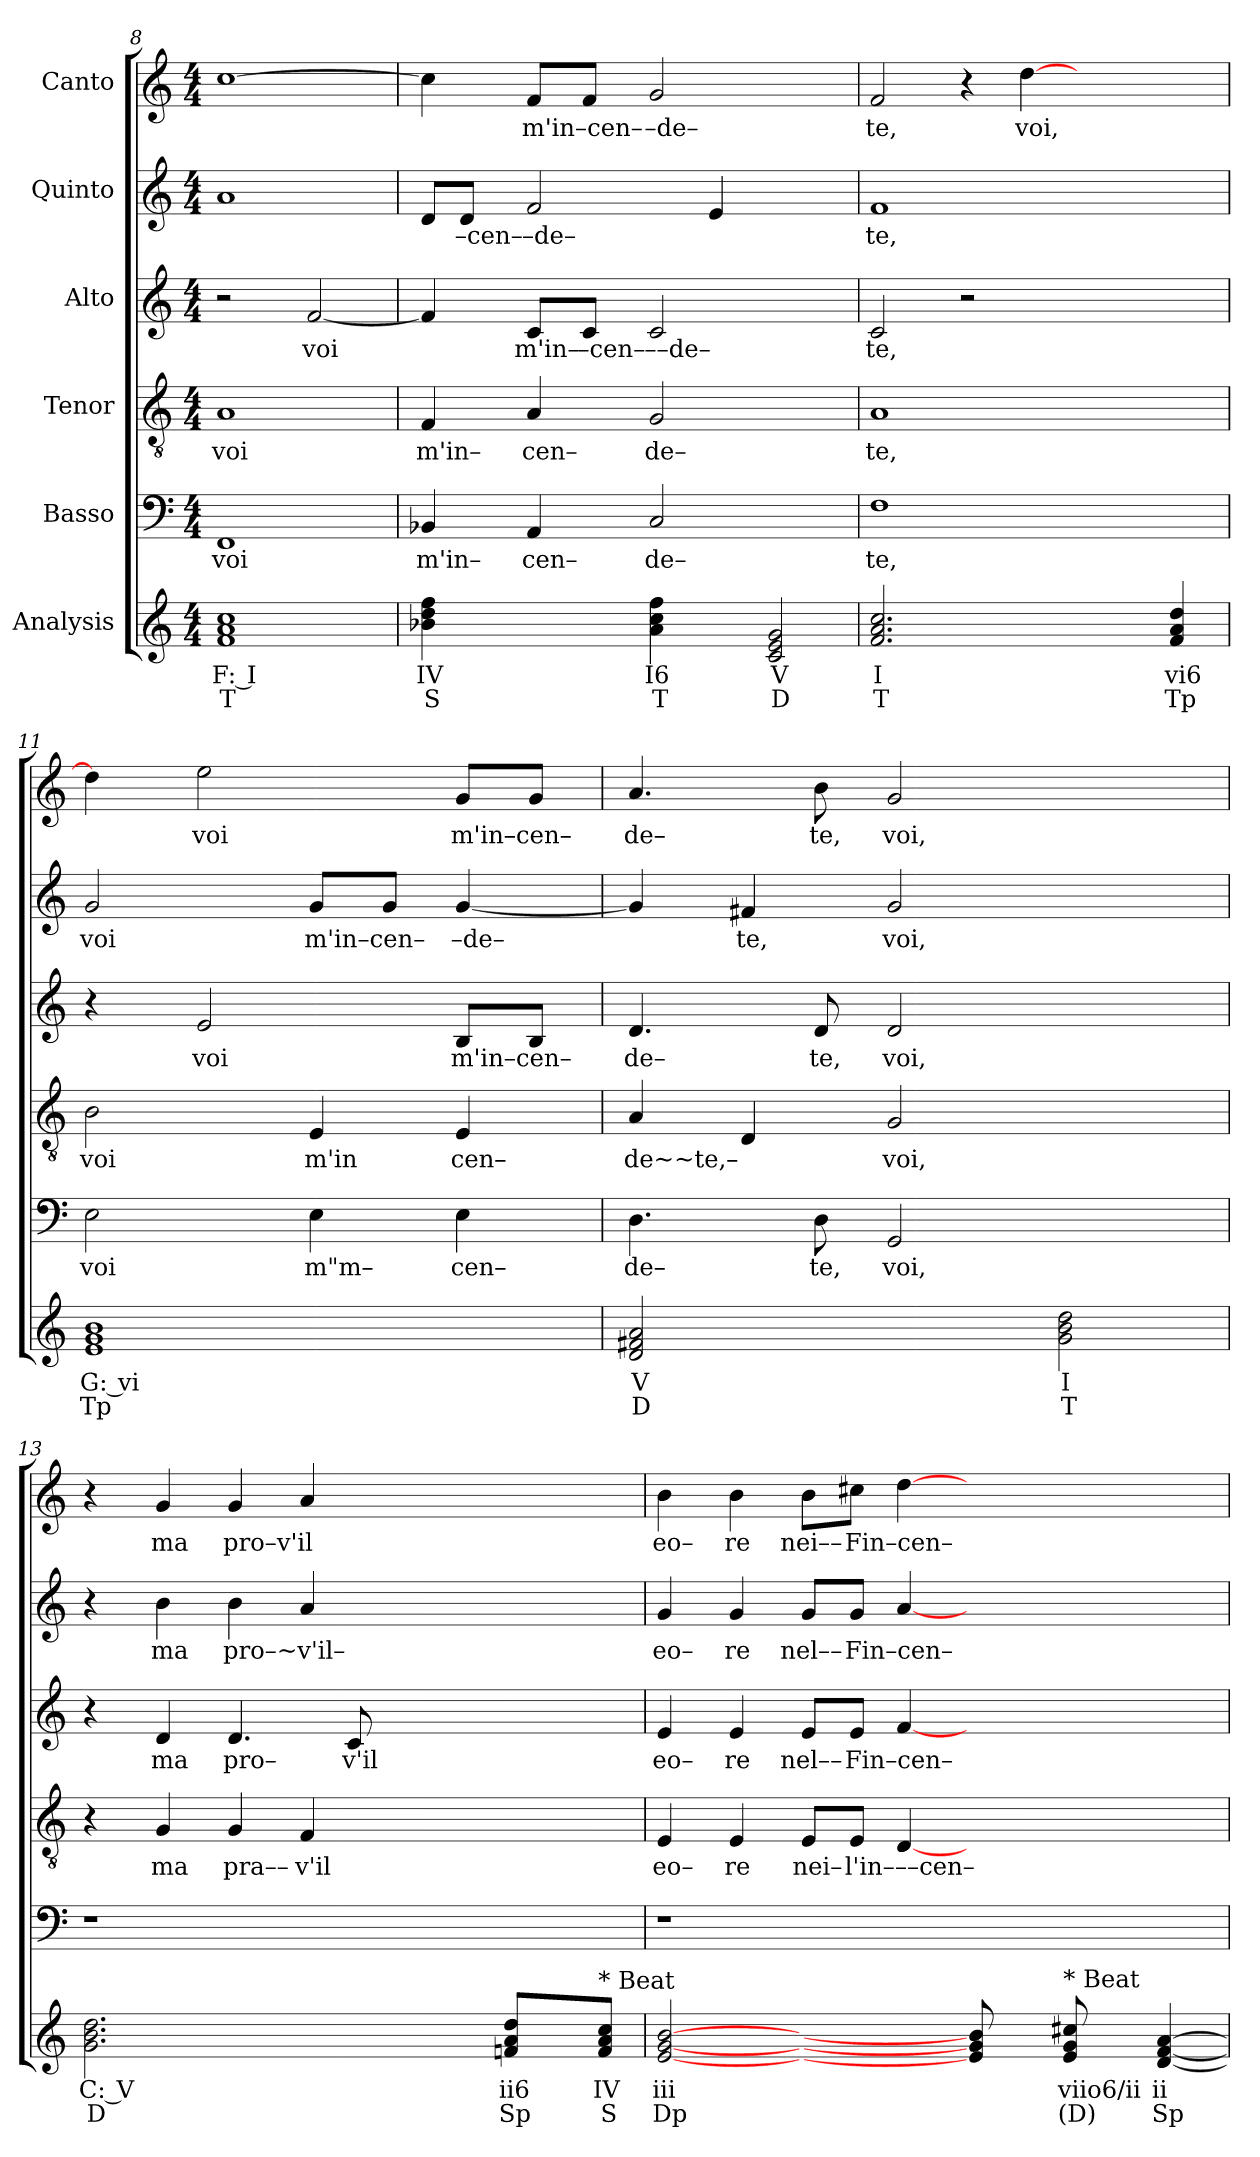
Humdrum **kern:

**kern	**text	**text	**kern	**text	**kern	**text	**kern	**text	**kern	**text	**kern	**text
*part6	*part6	*part6	*part5	*part5	*part4	*part4	*part3	*part3	*part2	*part2	*part1	*part1
*staff6	*staff6	*staff6	*staff5	*staff5	*staff4	*staff4	*staff3	*staff3	*staff2	*staff2	*staff1	*staff1
*I"Analysis	*	*	*I"Basso	*	*I"Tenor	*	*I"Alto	*	*I"Quinto	*	*I"Canto	*
*	*	*	*clefF4	*	*clefGv2	*	*clefG2	*	*clefG2	*	*clefG2	*
*k[]	*	*	*k[]	*	*k[]	*	*k[]	*	*k[]	*	*k[]	*
*M4/4	*	*	*M4/4	*	*M4/4	*	*M4/4	*	*M4/4	*	*M4/4	*
=8	=8	=8	=8	=8	=8	=8	=8	=8	=8	=8	=8	=8
!	!	!	!	!LO:LY:b	!	!	!	!	!	!	!	!
!	!	!	!	!	!	!LO:LY:b	!	!	!	!	!	!
1f 1a 1cc	F: I	T	1FF	voi	1A	voi	2r	.	1a	.	[1cc	.
!	!	!	!	!	!	!	!	!LO:LY:b	!	!	!	!
.	.	.	.	.	.	.	[2f/	voi	.	.	.	.
=9	=9	=9	=9	=9	=9	=9	=9	=9	=9	=9	=9	=9
!	!	!	!	!LO:LY:b	!	!	!	!	!	!	!	!
!	!	!	!	!	!	!LO:LY:b	!	!	!	!	!	!
4b-X 4dd 4ff	IV	S	4BB-X/	m'in–	4F/	m'in–	4f/]	.	8d/L	.	4cc\]	.
!	!	!	!	!	!	!	!	!	!	!LO:LY:b	!	!
.	.	.	.	.	.	.	.	.	8d/J	–cen–	.	.
!	!	!	!	!LO:LY:b	!	!	!	!	!	!	!	!
!	!	!	!	!	!	!LO:LY:b	!	!	!	!	!	!
!	!	!	!	!	!	!	!	!LO:LY:b	!	!	!	!
!	!	!	!	!	!	!	!	!	!	!LO:LY:b	!	!
!	!	!	!	!	!	!	!	!	!	!	!	!LO:LY:b
4ryy	.	.	4AA/	cen–	4A/	cen–	8c/L	m'in–	2f/	–de–	8f/L	m'in–cen–
!	!	!	!	!	!	!	!	!LO:LY:b	!	!	!	!
.	.	.	.	.	.	.	8c/J	–cen–	.	.	8f/J	.
!	!	!	!	!LO:LY:b	!	!	!	!	!	!	!	!
!	!	!	!	!	!	!LO:LY:b	!	!	!	!	!	!
!	!	!	!	!	!	!	!	!LO:LY:b	!	!	!	!
!	!	!	!	!	!	!	!	!	!	!	!	!LO:LY:b
4a 4cc 4ff	I6	T	2C/	de–	2G/	de–	2c/	––de–	.	.	2g/	–de–
4ryy	.	.	.	.	.	.	.	.	4e/	.	.	.
2c 2e 2g	V	D	2ryy	.	2ryy	.	2ryy	.	2ryy	.	2ryy	.
=10	=10	=10	=10	=10	=10	=10	=10	=10	=10	=10	=10	=10
!	!	!	!	!LO:LY:b	!	!	!	!	!	!	!	!
!	!	!	!	!	!	!LO:LY:b	!	!	!	!	!	!
!	!	!	!	!	!	!	!	!LO:LY:b	!	!	!	!
!	!	!	!	!	!	!	!	!	!	!LO:LY:b	!	!
!	!	!	!	!	!	!	!	!	!	!	!	!LO:LY:b
2.f 2.a 2.cc	I	T	1F	te,	1A	te,	2c/	te,	1f	te,	2f/	te,
.	.	.	.	.	.	.	2r	.	.	.	4r	.
!	!	!	!	!	!	!	!	!	!	!	!	!LO:LY:b
2.ryy	.	.	.	.	.	.	.	.	.	.	[4dd\	voi,
.	.	.	2.ryy	.	2.ryy	.	2.ryy	.	2.ryy	.	2.ryy	.
4f 4a 4dd	vi6	Tp	.	.	.	.	.	.	.	.	.	.
=11	=11	=11	=11	=11	=11	=11	=11	=11	=11	=11	=11	=11
!	!	!	!	!LO:LY:b	!	!	!	!	!	!	!	!
!	!	!	!	!	!	!LO:LY:b	!	!	!	!	!	!
!	!	!	!	!	!	!	!	!	!	!LO:LY:b	!	!
1e 1g 1b	G: vi	Tp	2E\	voi	2B\	voi	4r	.	2g/	voi	4dd\]	.
!	!	!	!	!	!	!	!	!LO:LY:b	!	!	!	!
!	!	!	!	!	!	!	!	!	!	!	!	!LO:LY:b
.	.	.	.	.	.	.	2e/	voi	.	.	2ee\	voi
!	!	!	!	!LO:LY:b	!	!	!	!	!	!	!	!
!	!	!	!	!	!	!LO:LY:b	!	!	!	!	!	!
!	!	!	!	!	!	!	!	!	!	!LO:LY:b	!	!
.	.	.	4E\	m"m–	4E/	m'in	.	.	8g/L	m'in–cen–	.	.
.	.	.	.	.	.	.	.	.	8g/J	.	.	.
!	!	!	!	!LO:LY:b	!	!	!	!	!	!	!	!
!	!	!	!	!	!	!LO:LY:b	!	!	!	!	!	!
!	!	!	!	!	!	!	!	!LO:LY:b	!	!	!	!
!	!	!	!	!	!	!	!	!	!	!LO:LY:b	!	!
!	!	!	!	!	!	!	!	!	!	!	!	!LO:LY:b
.	.	.	4E\	cen–	4E/	cen–	8B/L	m'in–cen–	[4g/	–de–	8g/L	m'in–cen–
.	.	.	.	.	.	.	8B/J	.	.	.	8g/J	.
=12	=12	=12	=12	=12	=12	=12	=12	=12	=12	=12	=12	=12
!	!	!	!	!LO:LY:b	!	!	!	!	!	!	!	!
!	!	!	!	!	!	!LO:LY:b	!	!	!	!	!	!
!	!	!	!	!	!	!	!	!LO:LY:b	!	!	!	!
!	!	!	!	!	!	!	!	!	!	!	!	!LO:LY:b
2d 2f#X 2a	V	D	4.D\	de–	4A/	de~~te,–	4.d/	de–	4g/]	.	4.a/	de–
!	!	!	!	!	!	!	!	!	!	!LO:LY:b	!	!
.	.	.	.	.	4D/	.	.	.	4f#X/	te,	.	.
!	!	!	!	!LO:LY:b	!	!	!	!	!	!	!	!
!	!	!	!	!	!	!	!	!LO:LY:b	!	!	!	!
!	!	!	!	!	!	!	!	!	!	!	!	!LO:LY:b
.	.	.	8D\	te,	.	.	8d/	te,	.	.	8b\	te,
!	!	!	!	!LO:LY:b	!	!	!	!	!	!	!	!
!	!	!	!	!	!	!LO:LY:b	!	!	!	!	!	!
!	!	!	!	!	!	!	!	!LO:LY:b	!	!	!	!
!	!	!	!	!	!	!	!	!	!	!LO:LY:b	!	!
!	!	!	!	!	!	!	!	!	!	!	!	!LO:LY:b
2ryy	.	.	2GG/	voi,	2G/	voi,	2d/	voi,	2g/	voi,	2g/	voi,
2g 2b 2dd	I	T	2ryy	.	2ryy	.	2ryy	.	2ryy	.	2ryy	.
=13	=13	=13	=13	=13	=13	=13	=13	=13	=13	=13	=13	=13
2.g 2.b 2.dd	C: V	D	1r	.	4r	.	4r	.	4r	.	4r	.
!	!	!	!	!	!	!LO:LY:b	!	!	!	!	!	!
!	!	!	!	!	!	!	!	!LO:LY:b	!	!	!	!
!	!	!	!	!	!	!	!	!	!	!LO:LY:b	!	!
!	!	!	!	!	!	!	!	!	!	!	!	!LO:LY:b
.	.	.	.	.	4G/	ma	4d/	ma	4b\	ma	4g/	ma
!	!	!	!	!	!	!LO:LY:b	!	!	!	!	!	!
!	!	!	!	!	!	!	!	!LO:LY:b	!	!	!	!
!	!	!	!	!	!	!	!	!	!	!LO:LY:b	!	!
!	!	!	!	!	!	!	!	!	!	!	!	!LO:LY:b
.	.	.	.	.	4G/	pra––	4.d/	pro–	4b\	pro–~v'il–	4g/	pro–v'il
!	!	!	!	!	!	!LO:LY:b	!	!	!	!	!	!
2.ryy	.	.	.	.	4F/	v'il	.	.	4a/	.	4a/	.
!	!	!	!	!	!	!	!	!LO:LY:b	!	!	!	!
.	.	.	.	.	.	.	8c/	v'il	.	.	.	.
.	.	.	2..ryy	.	2..ryy	.	2..ryy	.	2..ryy	.	2..ryy	.
8fn 8a 8ddL	ii6	Sp	.	.	.	.	.	.	.	.	.	.
8ryy	.	.	.	.	.	.	.	.	.	.	.	.
!LO:TX:a:t=* Beat	!	!	!	!	!	!	!	!	!	!	!	!
8f 8a 8ccJ	IV	S	.	.	.	.	.	.	.	.	.	.
=14	=14	=14	=14	=14	=14	=14	=14	=14	=14	=14	=14	=14
!	!	!	!	!	!	!LO:LY:b	!	!	!	!	!	!
!	!	!	!	!	!	!	!	!LO:LY:b	!	!	!	!
!	!	!	!	!	!	!	!	!	!	!LO:LY:b	!	!
!	!	!	!	!	!	!	!	!	!	!	!	!LO:LY:b
[2e [2g [2b	iii	Dp	1r	.	4E/	eo–	4e/	eo–	4g/	eo–	4b\	eo–
!	!	!	!	!	!	!LO:LY:b	!	!	!	!	!	!
!	!	!	!	!	!	!	!	!LO:LY:b	!	!	!	!
!	!	!	!	!	!	!	!	!	!	!LO:LY:b	!	!
!	!	!	!	!	!	!	!	!	!	!	!	!LO:LY:b
.	.	.	.	.	4E/	re	4e/	re	4g/	re	4b\	re
!	!	!	!	!	!	!LO:LY:b	!	!	!	!	!	!
!	!	!	!	!	!	!	!	!LO:LY:b	!	!	!	!
!	!	!	!	!	!	!	!	!	!	!LO:LY:b	!	!
!	!	!	!	!	!	!	!	!	!	!	!	!LO:LY:b
2ryy	.	.	.	.	8E/L	nei–	8e/L	nel––	8g/L	nel––	8b\L	nei––
!	!	!	!	!	!	!LO:LY:b	!	!	!	!	!	!
!	!	!	!	!	!	!	!	!LO:LY:b	!	!	!	!
!	!	!	!	!	!	!	!	!	!	!LO:LY:b	!	!
!	!	!	!	!	!	!	!	!	!	!	!	!LO:LY:b
.	.	.	.	.	8E/J	l'in–––cen–	8e/J	Fin–cen–	8g/J	Fin–cen–	8cc#X\J	Fin–cen–
.	.	.	.	.	[4D/	.	[4f/	.	[4a/	.	[4dd\	.
8e] 8g] 8b]	.	.	2.ryy	.	2.ryy	.	2.ryy	.	2.ryy	.	2.ryy	.
8ryy	.	.	.	.	.	.	.	.	.	.	.	.
!LO:TX:a:t=* Beat	!	!	!	!	!	!	!	!	!	!	!	!
8e 8g 8cc#X	viio6/ii	(D)	.	.	.	.	.	.	.	.	.	.
8ryy	.	.	.	.	.	.	.	.	.	.	.	.
[4d [4f [4a	ii	Sp	.	.	.	.	.	.	.	.	.	.
=	=	=	=	=	=	=	=	=	=	=	=	=
*-	*-	*-	*-	*-	*-	*-	*-	*-	*-	*-	*-	*-
